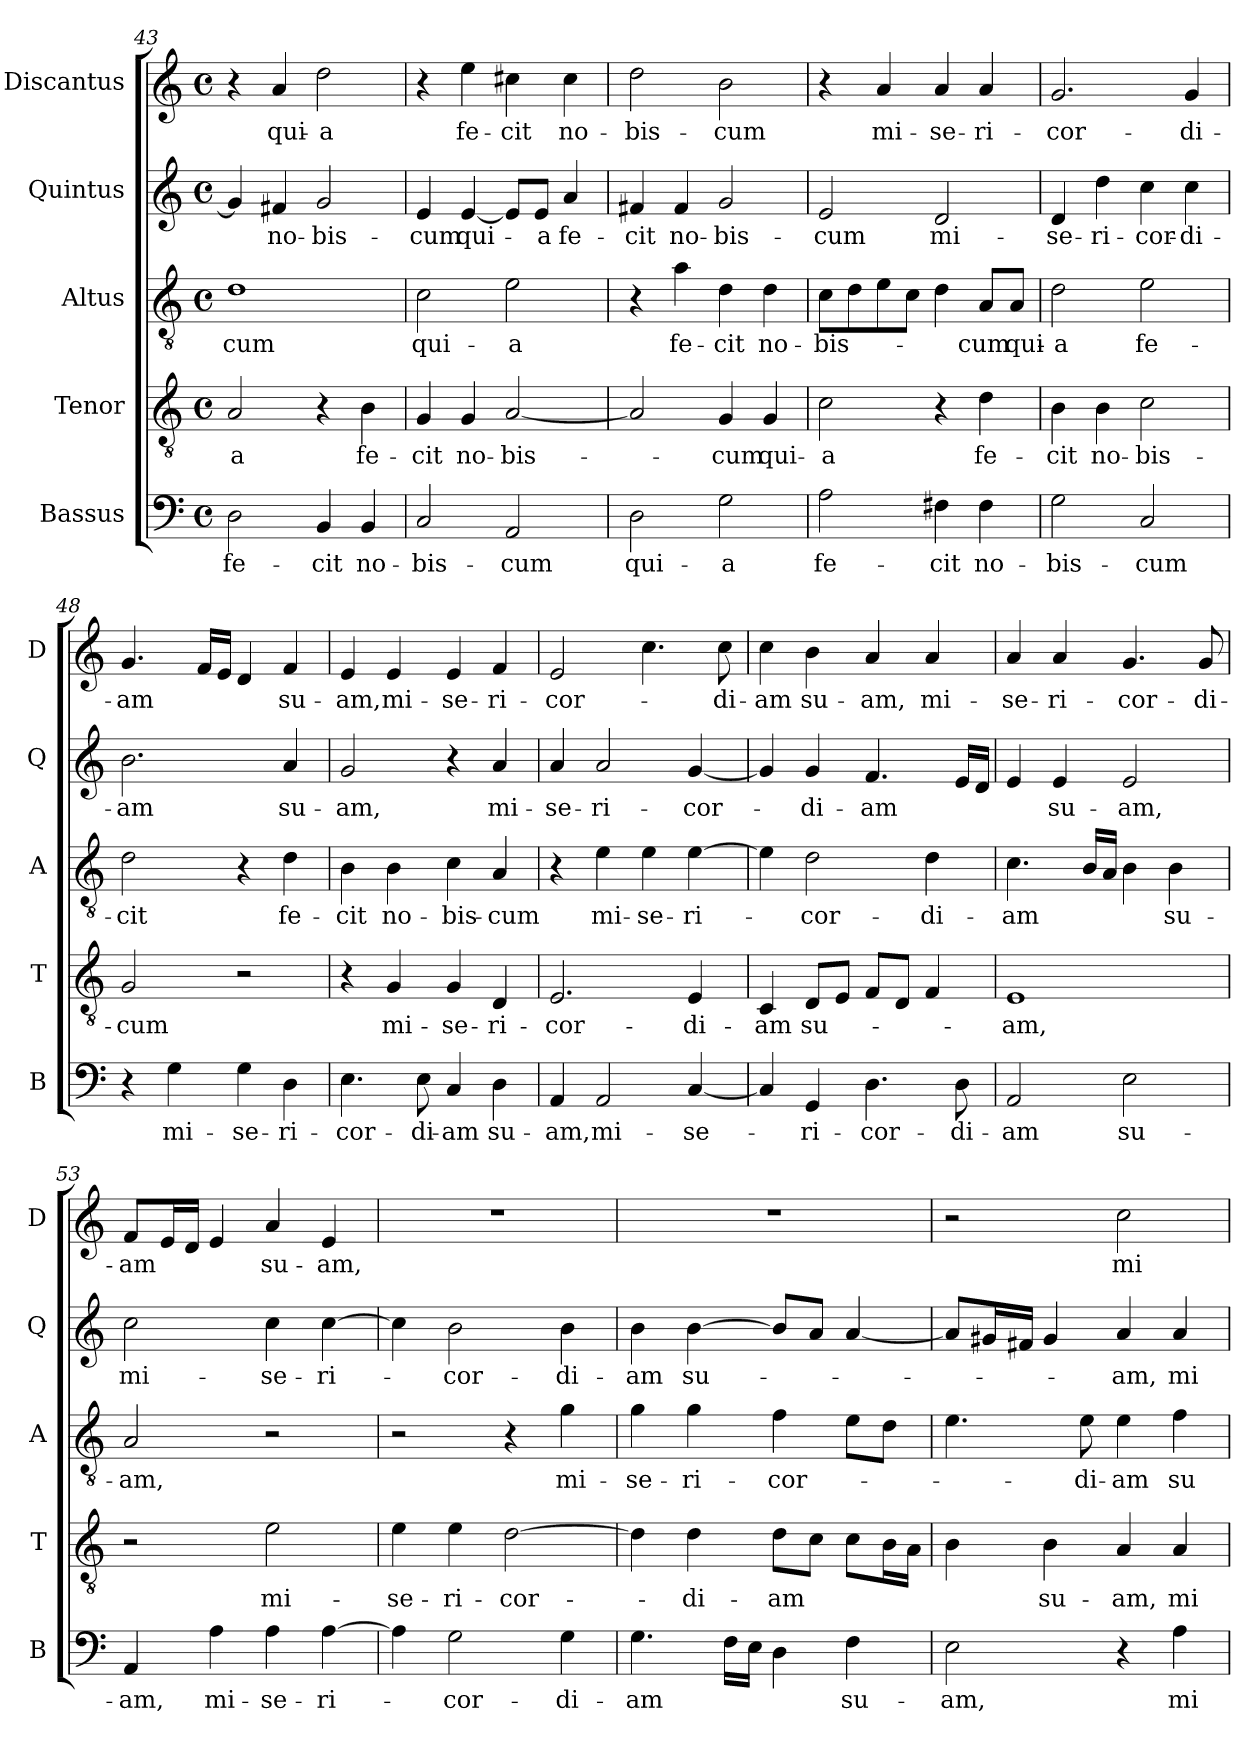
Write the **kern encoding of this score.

**kern	**text	**kern	**text	**kern	**text	**kern	**text	**kern	**text
*part5	*part5	*part4	*part4	*part3	*part3	*part2	*part2	*part1	*part1
*staff5	*staff5	*staff4	*staff4	*staff3	*staff3	*staff2	*staff2	*staff1	*staff1
*I"Bassus	*	*I"Tenor	*	*I"Altus	*	*I"Quintus	*	*I"Discantus	*
*I'B	*	*I'T	*	*I'A	*	*I'Q	*	*I'D	*
*clefF4	*	*clefGv2	*	*clefGv2	*	*clefG2	*	*clefG2	*
*k[]	*	*k[]	*	*k[]	*	*k[]	*	*k[]	*
*C:	*	*C:	*	*C:	*	*C:	*	*C:	*
*M4/4	*	*M4/4	*	*M4/4	*	*M4/4	*	*M4/4	*
*met(c)	*	*met(c)	*	*met(c)	*	*met(c)	*	*met(c)	*
=43	=43	=43	=43	=43	=43	=43	=43	=43	=43
!	!LO:LY:b	!	!LO:LY:b	!	!LO:LY:b	!	!	!	!
2D\	fe-	2A/	-a	1d	-cum	4g/]	.	4r	.
!	!	!	!	!	!	!	!LO:LY:b	!	!LO:LY:b
.	.	.	.	.	.	4f#X/	no-	4a/	qui-
!	!LO:LY:b	!	!	!	!	!	!LO:LY:b	!	!LO:LY:b
4BB/	-cit	4r	.	.	.	2g/	-bis-	2dd\	-a
!	!LO:LY:b	!	!LO:LY:b	!	!	!	!	!	!
4BB/	no-	4B\	fe-	.	.	.	.	.	.
=44	=44	=44	=44	=44	=44	=44	=44	=44	=44
!	!LO:LY:b	!	!LO:LY:b	!	!LO:LY:b	!	!LO:LY:b	!	!
2C/	-bis-	4G/	-cit	2c\	qui-	4e/	-cum	4r	.
!	!	!	!LO:LY:b	!	!	!	!LO:LY:b	!	!LO:LY:b
.	.	4G/	no-	.	.	[4e/	qui-	4ee\	fe-
!	!LO:LY:b	!	!LO:LY:b	!	!LO:LY:b	!	!	!	!LO:LY:b
2AA/	-cum	[2A/	-bis-	2e\	-a	8e/L]	.	4cc#X\	-cit
!	!	!	!	!	!	!	!LO:LY:b	!	!
.	.	.	.	.	.	8e/J	-a	.	.
!	!	!	!	!	!	!	!LO:LY:b	!	!LO:LY:b
.	.	.	.	.	.	4a/	fe-	4cc#\	no-
=45	=45	=45	=45	=45	=45	=45	=45	=45	=45
!	!LO:LY:b	!	!	!	!	!	!LO:LY:b	!	!LO:LY:b
2D\	qui-	2A/]	.	4r	.	4f#X/	-cit	2dd\	-bis-
!	!	!	!	!	!LO:LY:b	!	!LO:LY:b	!	!
.	.	.	.	4a\	fe-	4f#/	no-	.	.
!	!LO:LY:b	!	!LO:LY:b	!	!LO:LY:b	!	!LO:LY:b	!	!LO:LY:b
2G\	-a	4G/	-cum	4d\	-cit	2g/	-bis-	2b\	-cum
!	!	!	!LO:LY:b	!	!LO:LY:b	!	!	!	!
.	.	4G/	qui-	4d\	no-	.	.	.	.
!!LO:PB:g=z
=46	=46	=46	=46	=46	=46	=46	=46	=46	=46
!	!LO:LY:b	!	!LO:LY:b	!	!LO:LY:b	!	!LO:LY:b	!	!
2A\	fe-	2c\	-a	8c\L	-bis-	2e/	-cum	4r	.
.	.	.	.	8d\	.	.	.	.	.
!	!	!	!	!	!	!	!	!	!LO:LY:b
.	.	.	.	8e\	.	.	.	4a/	mi-
.	.	.	.	8c\J	.	.	.	.	.
!	!LO:LY:b	!	!	!	!	!	!LO:LY:b	!	!LO:LY:b
4F#X\	-cit	4r	.	4d\	.	2d/	mi-	4a/	-se-
!	!LO:LY:b	!	!LO:LY:b	!	!LO:LY:b	!	!	!	!LO:LY:b
4F#\	no-	4d\	fe-	8A/L	-cum	.	.	4a/	-ri-
!	!	!	!	!	!LO:LY:b	!	!	!	!
.	.	.	.	8A/J	qui-	.	.	.	.
=47	=47	=47	=47	=47	=47	=47	=47	=47	=47
!	!LO:LY:b	!	!LO:LY:b	!	!LO:LY:b	!	!LO:LY:b	!	!LO:LY:b
2G\	-bis-	4B\	-cit	2d\	-a	4d/	-se-	2.g/	-cor-
!	!	!	!LO:LY:b	!	!	!	!LO:LY:b	!	!
.	.	4B\	no-	.	.	4dd\	-ri-	.	.
!	!LO:LY:b	!	!LO:LY:b	!	!LO:LY:b	!	!LO:LY:b	!	!
2C/	-cum	2c\	-bis-	2e\	fe-	4cc\	-cor-	.	.
!	!	!	!	!	!	!	!LO:LY:b	!	!LO:LY:b
.	.	.	.	.	.	4cc\	-di-	4g/	-di-
=48	=48	=48	=48	=48	=48	=48	=48	=48	=48
!	!	!	!LO:LY:b	!	!LO:LY:b	!	!LO:LY:b	!	!LO:LY:b
4r	.	2G/	-cum	2d\	-cit	2.b\	-am	4.g/	-am
!	!LO:LY:b	!	!	!	!	!	!	!	!
4G\	mi-	.	.	.	.	.	.	.	.
.	.	.	.	.	.	.	.	16f/LL	.
.	.	.	.	.	.	.	.	16e/JJ	.
!	!LO:LY:b	!	!	!	!	!	!	!	!
4G\	-se-	2r	.	4r	.	.	.	4d/	.
!	!LO:LY:b	!	!	!	!LO:LY:b	!	!LO:LY:b	!	!LO:LY:b
4D\	-ri-	.	.	4d\	fe-	4a/	su-	4f/	su-
=49	=49	=49	=49	=49	=49	=49	=49	=49	=49
!	!LO:LY:b	!	!	!	!LO:LY:b	!	!LO:LY:b	!	!LO:LY:b
4.E\	-cor-	4r	.	4B\	-cit	2g/	-am,	4e/	-am,
!	!	!	!LO:LY:b	!	!LO:LY:b	!	!	!	!LO:LY:b
.	.	4G/	mi-	4B\	no-	.	.	4e/	mi-
!	!LO:LY:b	!	!	!	!	!	!	!	!
8E\	-di-	.	.	.	.	.	.	.	.
!	!LO:LY:b	!	!LO:LY:b	!	!LO:LY:b	!	!	!	!LO:LY:b
4C/	-am	4G/	-se-	4c\	-bis-	4r	.	4e/	-se-
!	!LO:LY:b	!	!LO:LY:b	!	!LO:LY:b	!	!LO:LY:b	!	!LO:LY:b
4D\	su-	4D/	-ri-	4A/	-cum	4a/	mi-	4f/	-ri-
=50	=50	=50	=50	=50	=50	=50	=50	=50	=50
!	!LO:LY:b	!	!LO:LY:b	!	!	!	!LO:LY:b	!	!LO:LY:b
4AA/	-am,	2.E/	-cor-	4r	.	4a/	-se-	2e/	-cor-
!	!LO:LY:b	!	!	!	!LO:LY:b	!	!LO:LY:b	!	!
2AA/	mi-	.	.	4e\	mi-	2a/	-ri-	.	.
!	!	!	!	!	!LO:LY:b	!	!	!	!
.	.	.	.	4e\	-se-	.	.	4.cc\	.
!	!LO:LY:b	!	!LO:LY:b	!	!LO:LY:b	!	!LO:LY:b	!	!
[4C/	-se-	4E/	-di-	[4e\	-ri-	[4g/	-cor-	.	.
!	!	!	!	!	!	!	!	!	!LO:LY:b
.	.	.	.	.	.	.	.	8cc\	-di-
=51	=51	=51	=51	=51	=51	=51	=51	=51	=51
!	!	!	!LO:LY:b	!	!	!	!	!	!LO:LY:b
4C/]	.	4C/	-am	4e\]	.	4g/]	.	4cc\	-am
!	!LO:LY:b	!	!LO:LY:b	!	!LO:LY:b	!	!LO:LY:b	!	!LO:LY:b
4GG/	-ri-	8D/L	su-	2d\	-cor-	4g/	-di-	4b\	su-
.	.	8E/J	.	.	.	.	.	.	.
!	!LO:LY:b	!	!	!	!	!	!LO:LY:b	!	!LO:LY:b
4.D\	-cor-	8F/L	.	.	.	4.f/	-am	4a/	-am,
.	.	8D/J	.	.	.	.	.	.	.
!	!	!	!	!	!LO:LY:b	!	!	!	!LO:LY:b
.	.	4F/	.	4d\	-di-	.	.	4a/	mi-
!	!LO:LY:b	!	!	!	!	!	!	!	!
8D\	-di-	.	.	.	.	16e/LL	.	.	.
.	.	.	.	.	.	16d/JJ	.	.	.
!!LO:LB:g=z
=52	=52	=52	=52	=52	=52	=52	=52	=52	=52
!	!LO:LY:b	!	!LO:LY:b	!	!LO:LY:b	!	!	!	!LO:LY:b
2AA/	-am	1E	-am,	4.c\	-am	4e/	.	4a/	-se-
!	!	!	!	!	!	!	!LO:LY:b	!	!LO:LY:b
.	.	.	.	.	.	4e/	su-	4a/	-ri-
.	.	.	.	16B/LL	.	.	.	.	.
.	.	.	.	16A/JJ	.	.	.	.	.
!	!LO:LY:b	!	!	!	!	!	!LO:LY:b	!	!LO:LY:b
2E\	su-	.	.	4B\	.	2e/	-am,	4.g/	-cor-
!	!	!	!	!	!LO:LY:b	!	!	!	!
.	.	.	.	4B\	su-	.	.	.	.
!	!	!	!	!	!	!	!	!	!LO:LY:b
.	.	.	.	.	.	.	.	8g/	-di-
=53	=53	=53	=53	=53	=53	=53	=53	=53	=53
!	!LO:LY:b	!	!	!	!LO:LY:b	!	!LO:LY:b	!	!LO:LY:b
4AA/	-am,	2r	.	2A/	-am,	2cc\	mi-	8f/L	-am
.	.	.	.	.	.	.	.	16e/L	.
.	.	.	.	.	.	.	.	16d/JJ	.
!	!LO:LY:b	!	!	!	!	!	!	!	!
4A\	mi-	.	.	.	.	.	.	4e/	.
!	!LO:LY:b	!	!LO:LY:b	!	!	!	!LO:LY:b	!	!LO:LY:b
4A\	-se-	2e\	mi-	2r	.	4cc\	-se-	4a/	su-
!	!LO:LY:b	!	!	!	!	!	!LO:LY:b	!	!LO:LY:b
[4A\	-ri-	.	.	.	.	[4cc\	-ri-	4e/	-am,
=54	=54	=54	=54	=54	=54	=54	=54	=54	=54
!	!	!	!LO:LY:b	!	!	!	!	!	!
4A\]	.	4e\	-se-	2r	.	4cc\]	.	1r	.
!	!LO:LY:b	!	!LO:LY:b	!	!	!	!LO:LY:b	!	!
2G\	-cor-	4e\	-ri-	.	.	2b\	-cor-	.	.
!	!	!	!LO:LY:b	!	!	!	!	!	!
.	.	[2d\	-cor-	4r	.	.	.	.	.
!	!LO:LY:b	!	!	!	!LO:LY:b	!	!LO:LY:b	!	!
4G\	-di-	.	.	4g\	mi-	4b\	-di-	.	.
=55	=55	=55	=55	=55	=55	=55	=55	=55	=55
!	!LO:LY:b	!	!	!	!LO:LY:b	!	!LO:LY:b	!	!
4.G\	-am	4d\]	.	4g\	-se-	4b\	-am	1r	.
!	!	!	!LO:LY:b	!	!LO:LY:b	!	!LO:LY:b	!	!
.	.	4d\	-di-	4g\	-ri-	[4b\	su-	.	.
16F\LL	.	.	.	.	.	.	.	.	.
16E\JJ	.	.	.	.	.	.	.	.	.
!	!	!	!LO:LY:b	!	!LO:LY:b	!	!	!	!
4D\	.	8d\L	-am	4f\	-cor-	8b/L]	.	.	.
.	.	8c\J	.	.	.	8a/J	.	.	.
!	!LO:LY:b	!	!	!	!	!	!	!	!
4F\	su-	8c\L	.	8e\L	.	[4a/	.	.	.
.	.	16B\L	.	8d\J	.	.	.	.	.
.	.	16A\JJ	.	.	.	.	.	.	.
=56	=56	=56	=56	=56	=56	=56	=56	=56	=56
!	!LO:LY:b	!	!	!	!	!	!	!	!
2E\	-am,	4B\	.	4.e\	.	8a/L]	.	2r	.
.	.	.	.	.	.	16g#X/L	.	.	.
.	.	.	.	.	.	16f#X/JJ	.	.	.
!	!	!	!LO:LY:b	!	!	!	!	!	!
.	.	4B\	su-	.	.	4g#/	.	.	.
!	!	!	!	!	!LO:LY:b	!	!	!	!
.	.	.	.	8e\	-di-	.	.	.	.
!	!	!	!LO:LY:b	!	!LO:LY:b	!	!LO:LY:b	!	!LO:LY:b
4r	.	4A/	-am,	4e\	-am	4a/	-am,	2cc\	mi-
!	!LO:LY:b	!	!LO:LY:b	!	!LO:LY:b	!	!LO:LY:b	!	!
4A\	mi-	4A/	mi-	4f\	su-	4a/	mi-	.	.
=	=	=	=	=	=	=	=	=	=
*-	*-	*-	*-	*-	*-	*-	*-	*-	*-
